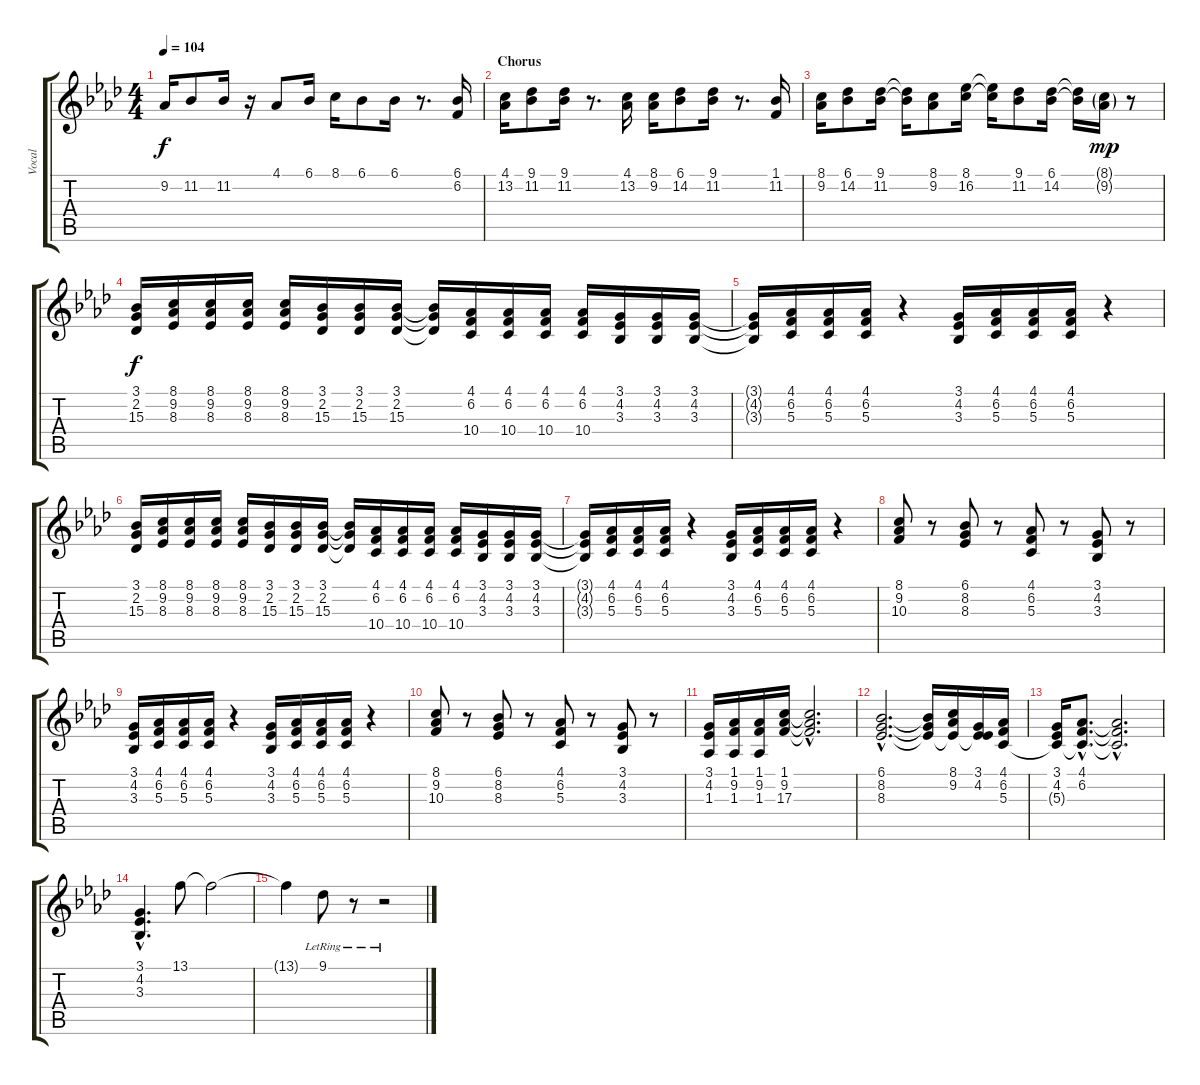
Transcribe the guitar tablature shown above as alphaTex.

\track ("Vocal" "Vocal") {instrument flute}
\staff {score tabs}
\tuning (E4 B3 G3 D3 A2 E2) {hide}
\ts (4 4)
\tempo 104
\clef g2
\ks ab
9.2.16{dy f} 11.2.8 11.2.16 r.16 4.1.8 6.1.16 8.1.16 6.1.8 6.1.16 r.8{d} (6.1 6.2).16 |
\section ("" "Chorus")
(4.1 13.2).16 (9.1 11.2).8 (9.1 11.2).16 r.8{d} (4.1 13.2).16 (8.1 9.2).16 (6.1 14.2).8 (9.1 11.2).16 r.8{d} (1.1 11.2).16 |
(8.1 9.2).16 (6.1 14.2).8 (9.1 11.2).16 (9.1{t} 11.2{t}).16 (8.1 9.2).8 (8.1 16.2).16 (8.1{t} 16.2{t}).16 (9.1 11.2).8 (6.1 14.2).16 (6.1{t} 14.2{t}).16 (8.1{g} 9.2{g}).16{dy mp} r.8 |
(3.1 2.2 15.3).16{dy f} (8.1 9.2 8.3).16 (8.1 9.2 8.3).16 (8.1 9.2 8.3).16 (8.1 9.2 8.3).16 (3.1 2.2 15.3).16 (3.1 2.2 15.3).16 (3.1 2.2 15.3).16 (3.1{t} 2.2{t} 15.3{t}).16 (4.1 6.2 10.4).16 (4.1 6.2 10.4).16 (4.1 6.2 10.4).16 (4.1 6.2 10.4).16 (3.1 4.2 3.3).16 (3.1 4.2 3.3).16 (3.1 4.2 3.3).16 |
(3.1{t} 4.2{t} 3.3{t}).16 (4.1 6.2 5.3).16 (4.1 6.2 5.3).16 (4.1 6.2 5.3).16 r.4 (3.1 4.2 3.3).16 (4.1 6.2 5.3).16 (4.1 6.2 5.3).16 (4.1 6.2 5.3).16 r.4 |
(3.1 2.2 15.3).16 (8.1 9.2 8.3).16 (8.1 9.2 8.3).16 (8.1 9.2 8.3).16 (8.1 9.2 8.3).16 (3.1 2.2 15.3).16 (3.1 2.2 15.3).16 (3.1 2.2 15.3).16 (3.1{t} 2.2{t} 15.3{t}).16 (4.1 6.2 10.4).16 (4.1 6.2 10.4).16 (4.1 6.2 10.4).16 (4.1 6.2 10.4).16 (3.1 4.2 3.3).16 (3.1 4.2 3.3).16 (3.1 4.2 3.3).16 |
(3.1{t} 4.2{t} 3.3{t}).16 (4.1 6.2 5.3).16 (4.1 6.2 5.3).16 (4.1 6.2 5.3).16 r.4 (3.1 4.2 3.3).16 (4.1 6.2 5.3).16 (4.1 6.2 5.3).16 (4.1 6.2 5.3).16 r.4 |
(8.1 9.2 10.3).8 r.8 (6.1 8.2 8.3).8 r.8 (4.1 6.2 5.3).8 r.8 (3.1 4.2 3.3).8 r.8 |
(3.1 4.2 3.3).16 (4.1 6.2 5.3).16 (4.1 6.2 5.3).16 (4.1 6.2 5.3).16 r.4 (3.1 4.2 3.3).16 (4.1 6.2 5.3).16 (4.1 6.2 5.3).16 (4.1 6.2 5.3).16 r.4 |
(8.1 9.2 10.3).8 r.8 (6.1 8.2 8.3).8 r.8 (4.1 6.2 5.3).8 r.8 (3.1 4.2 3.3).8 r.8 |
(3.1 4.2 1.3).16 (1.1 9.2 1.3).16 (1.1 9.2 1.3).16 (1.1 9.2 17.3).16 (1.1{hac t} 9.2{hac t} 17.3{hac t}).2{d} |
(6.1{hac} 8.2{hac} 8.3{hac}).2{d} (6.1{t} 8.2{t} 8.3{t}).16 (8.1 9.2 8.3{t}).16 (3.1 4.2 8.3{t}).16 (4.1 6.2 5.3).16 |
(3.1 4.2 5.3{t}).16 (4.1{hac} 6.2{hac} 5.3{hac t}).8{d} (4.1{hac t} 6.2{hac t} 5.3{hac t}).2{d} |
(3.1{hac} 4.2{hac} 3.3{hac}).4{d} 13.1.8 13.1{t}.2 |
13.1{t}.4 9.1{lr}.8 r.8 r.2
